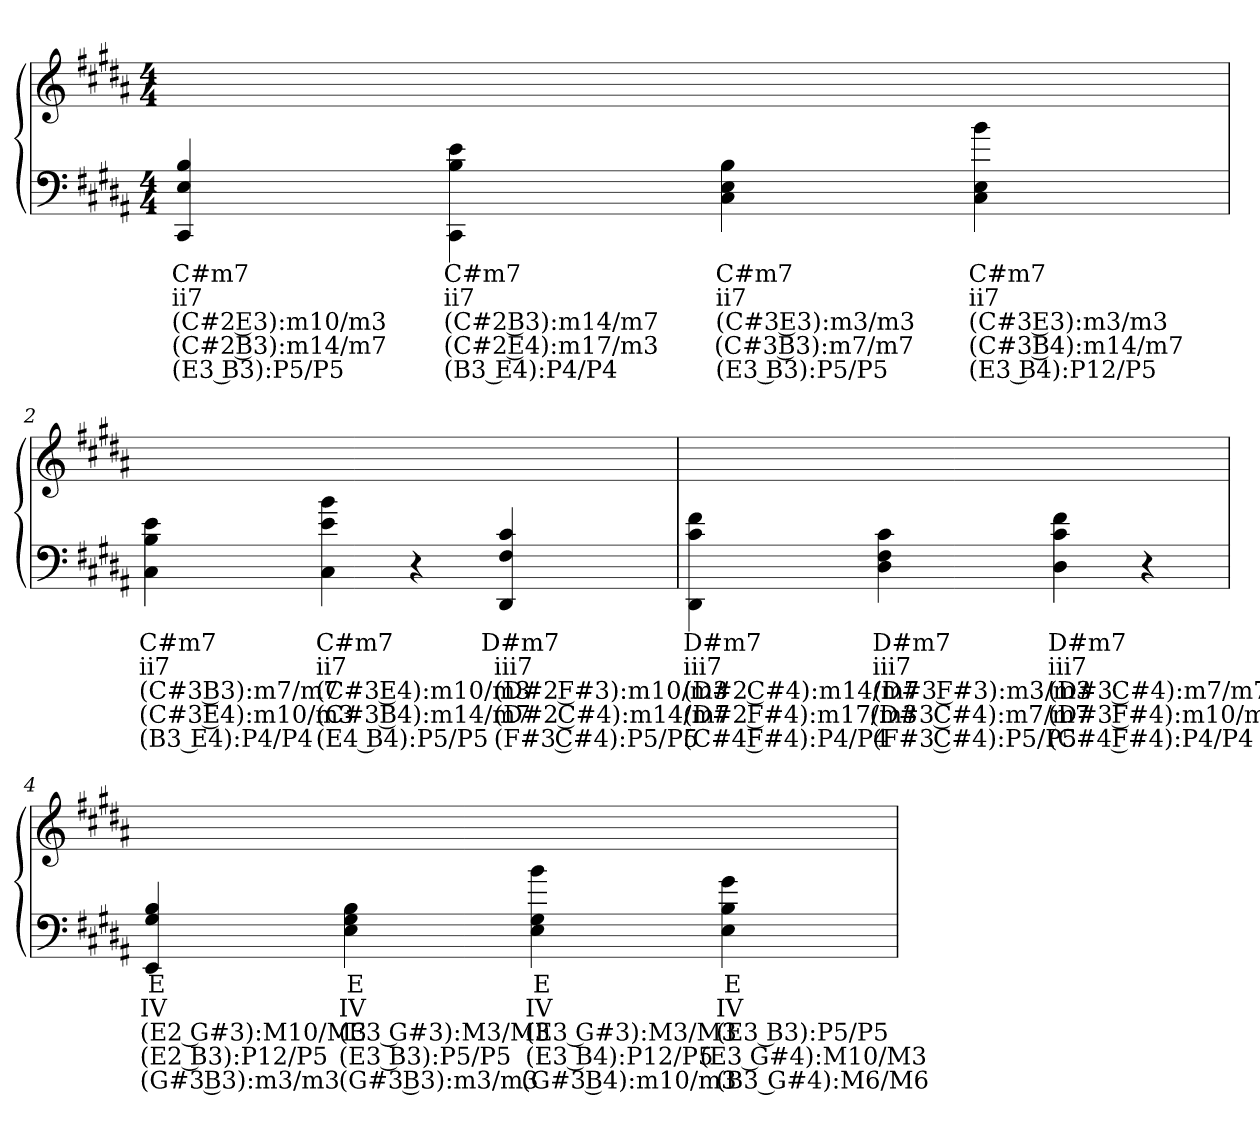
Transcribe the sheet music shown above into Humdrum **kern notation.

**kern	**text	**text	**text	**text	**text	**kern
*part2	*part2	*part2	*part2	*part2	*part2	*part1
*staff2	*staff2	*staff2	*staff2	*staff2	*staff2	*staff1
*clefF4	*	*	*	*	*	*clefG2
*k[f#c#g#d#a#]	*	*	*	*	*	*k[f#c#g#d#a#]
*B:	*	*	*	*	*	*B:
*M4/4	*	*	*	*	*	*M4/4
*MM60	*	*	*	*	*	*MM60
=1	=1	=1	=1	=1	=1	=1
4CC# 4E 4B	C#m7	ii7	(C#2 E3):m10/m3	(C#2 B3):m14/m7	(E3 B3):P5/P5	1ryy
4CC# 4B 4e	C#m7	ii7	(C#2 B3):m14/m7	(C#2 E4):m17/m3	(B3 E4):P4/P4	.
4C# 4E 4B	C#m7	ii7	(C#3 E3):m3/m3	(C#3 B3):m7/m7	(E3 B3):P5/P5	.
4C# 4E 4b	C#m7	ii7	(C#3 E3):m3/m3	(C#3 B4):m14/m7	(E3 B4):P12/P5	.
=2	=2	=2	=2	=2	=2	=2
4C# 4B 4e	C#m7	ii7	(C#3 B3):m7/m7	(C#3 E4):m10/m3	(B3 E4):P4/P4	1ryy
4C# 4e 4b	C#m7	ii7	(C#3 E4):m10/m3	(C#3 B4):m14/m7	(E4 B4):P5/P5	.
4r	.	.	.	.	.	.
4DD# 4F# 4c#	D#m7	iii7	(D#2 F#3):m10/m3	(D#2 C#4):m14/m7	(F#3 C#4):P5/P5	.
=3	=3	=3	=3	=3	=3	=3
4DD# 4c# 4f#	D#m7	iii7	(D#2 C#4):m14/m7	(D#2 F#4):m17/m3	(C#4 F#4):P4/P4	1ryy
4D# 4F# 4c#	D#m7	iii7	(D#3 F#3):m3/m3	(D#3 C#4):m7/m7	(F#3 C#4):P5/P5	.
4D# 4c# 4f#	D#m7	iii7	(D#3 C#4):m7/m7	(D#3 F#4):m10/m3	(C#4 F#4):P4/P4	.
4r	.	.	.	.	.	.
=4	=4	=4	=4	=4	=4	=4
4EE 4G# 4B	E	IV	(E2 G#3):M10/M3	(E2 B3):P12/P5	(G#3 B3):m3/m3	1ryy
4E 4G# 4B	E	IV	(E3 G#3):M3/M3	(E3 B3):P5/P5	(G#3 B3):m3/m3	.
4E 4G# 4b	E	IV	(E3 G#3):M3/M3	(E3 B4):P12/P5	(G#3 B4):m10/m3	.
4E 4B 4g#	E	IV	(E3 B3):P5/P5	(E3 G#4):M10/M3	(B3 G#4):M6/M6	.
=	=	=	=	=	=	=
*-	*-	*-	*-	*-	*-	*-
